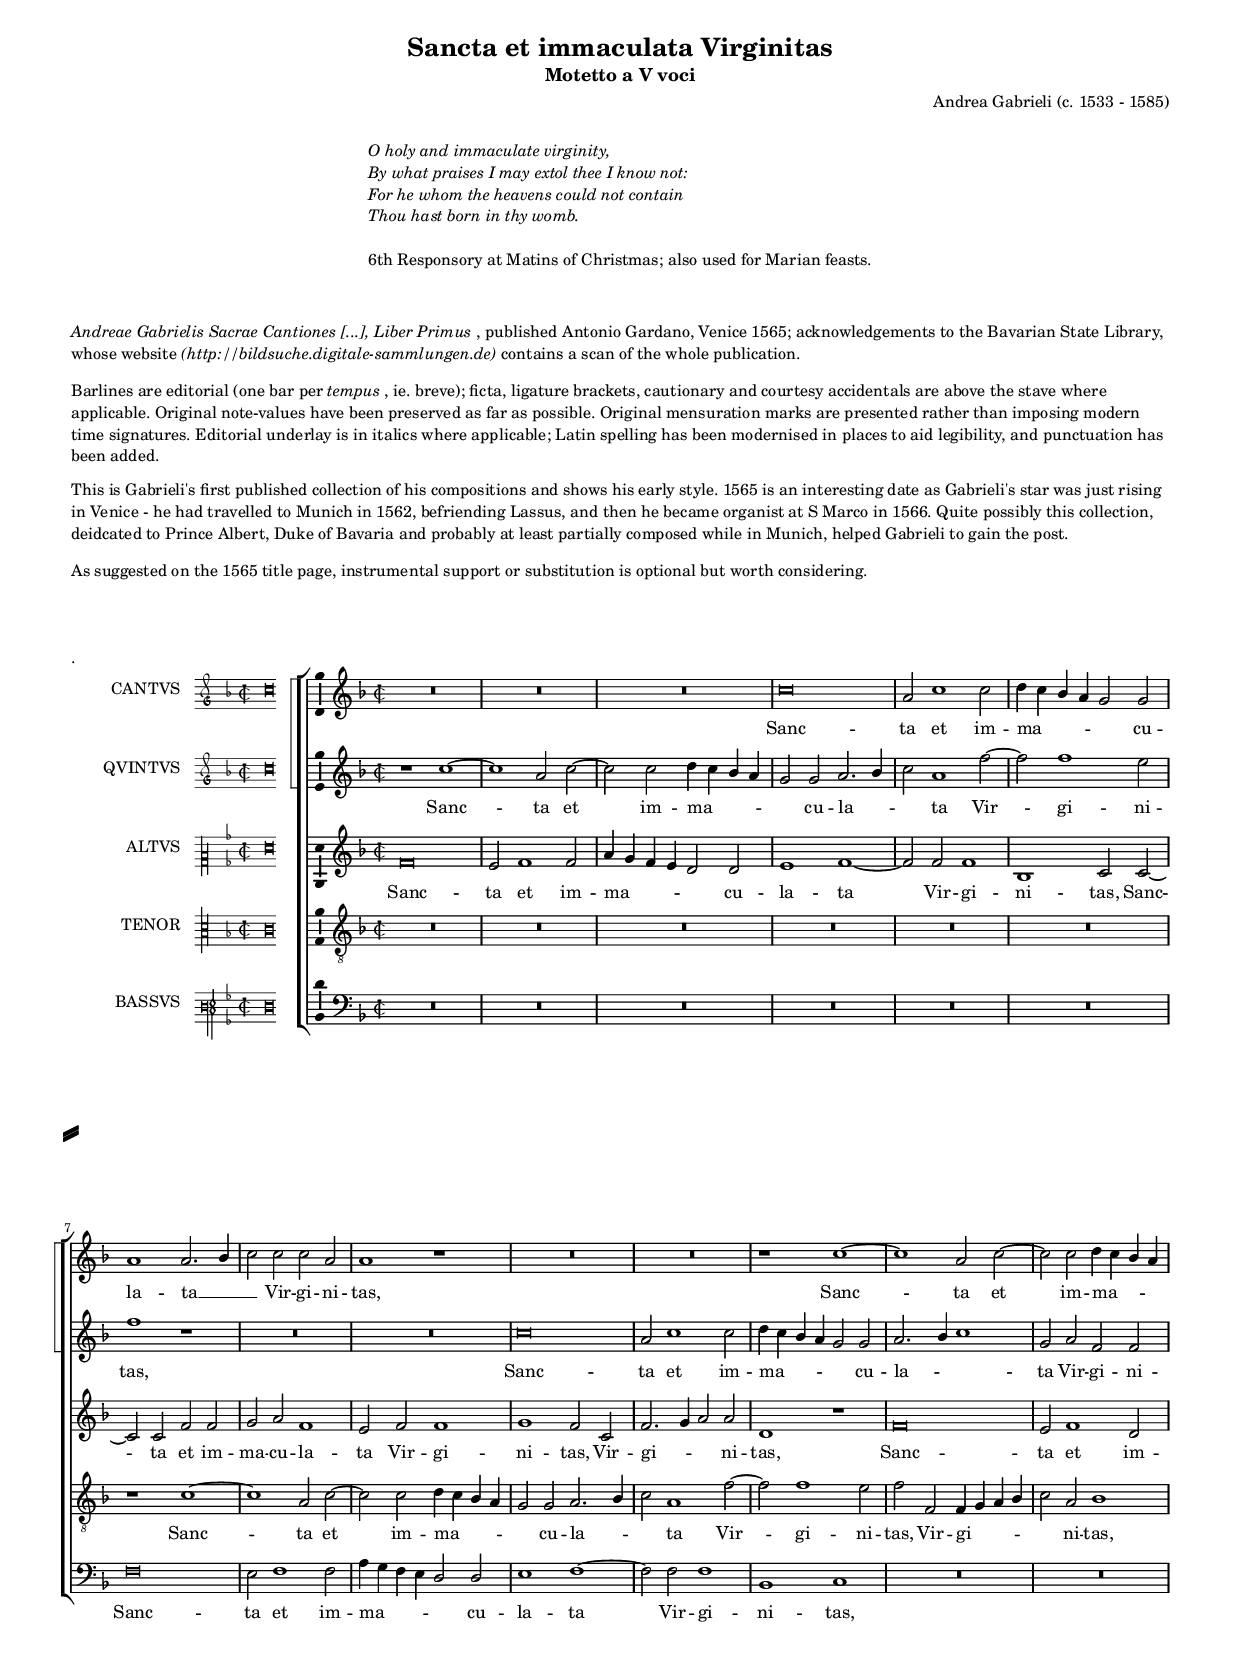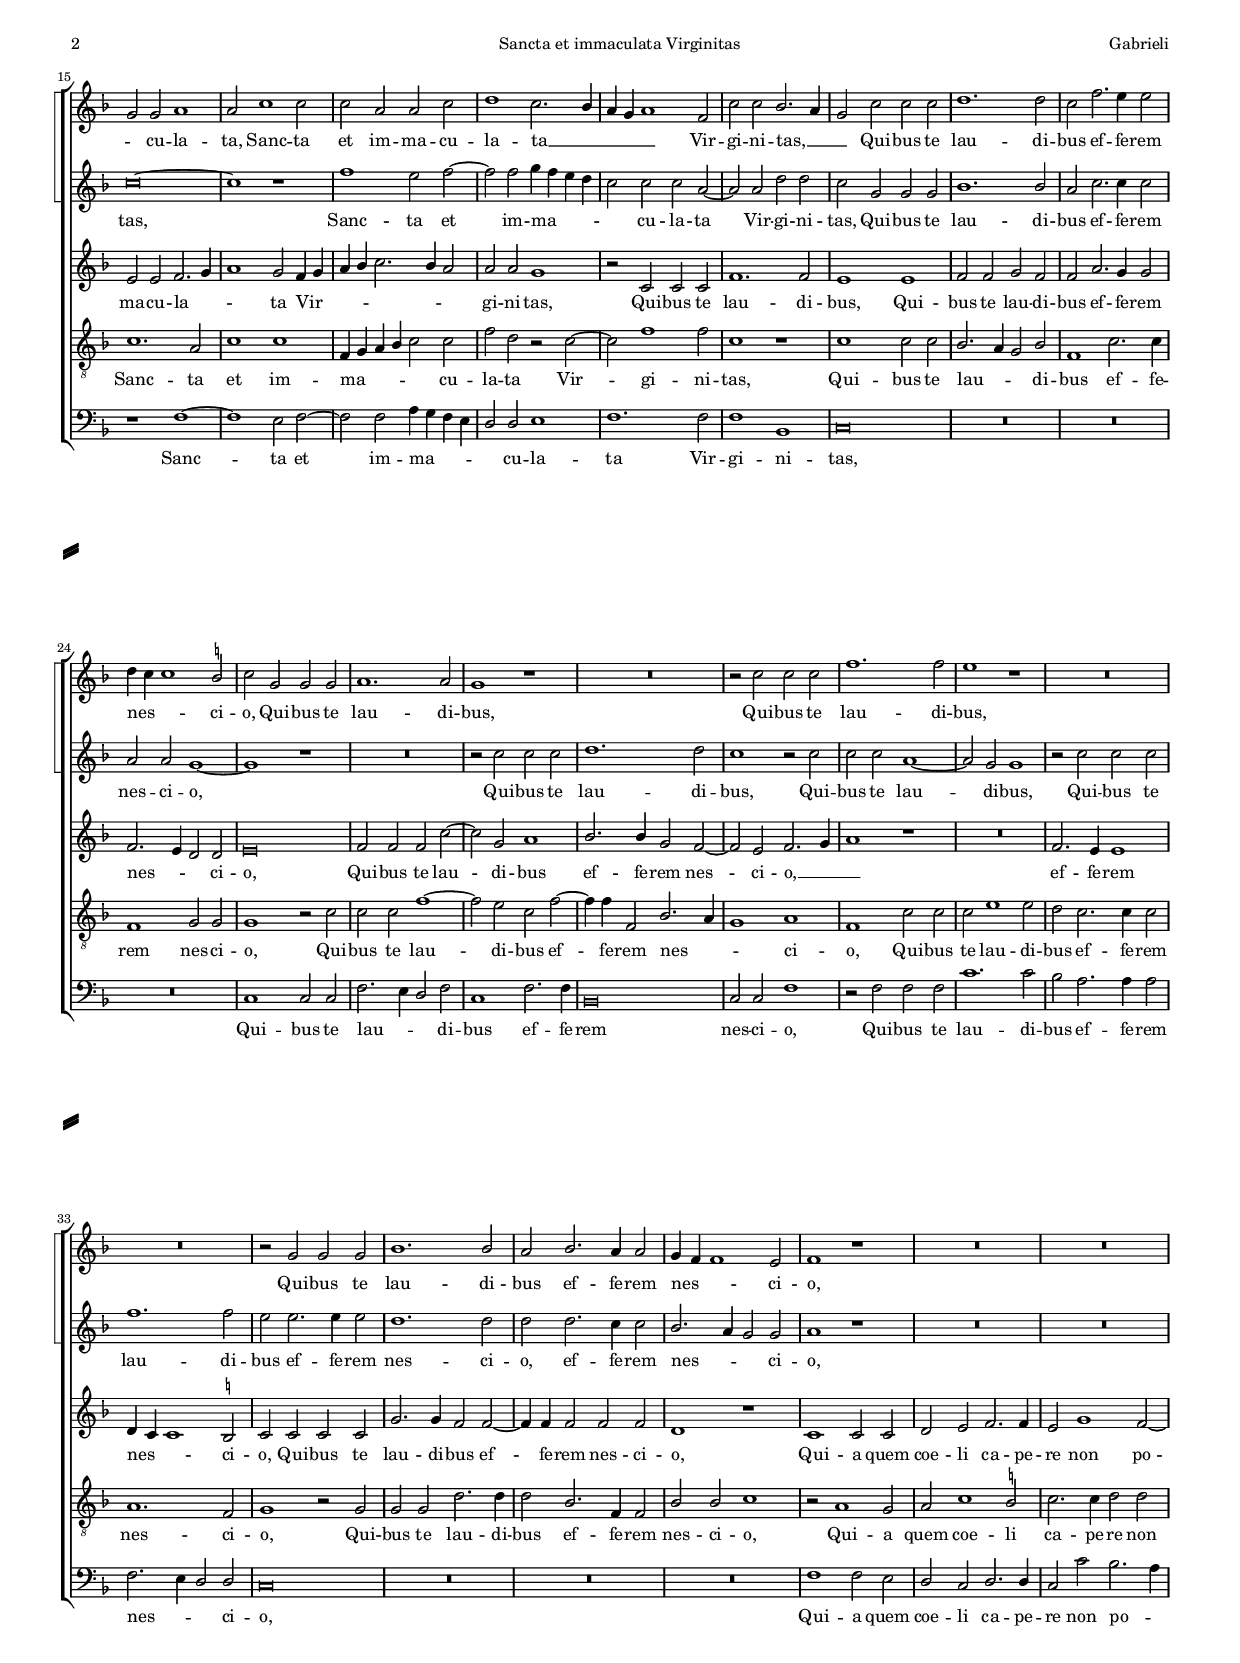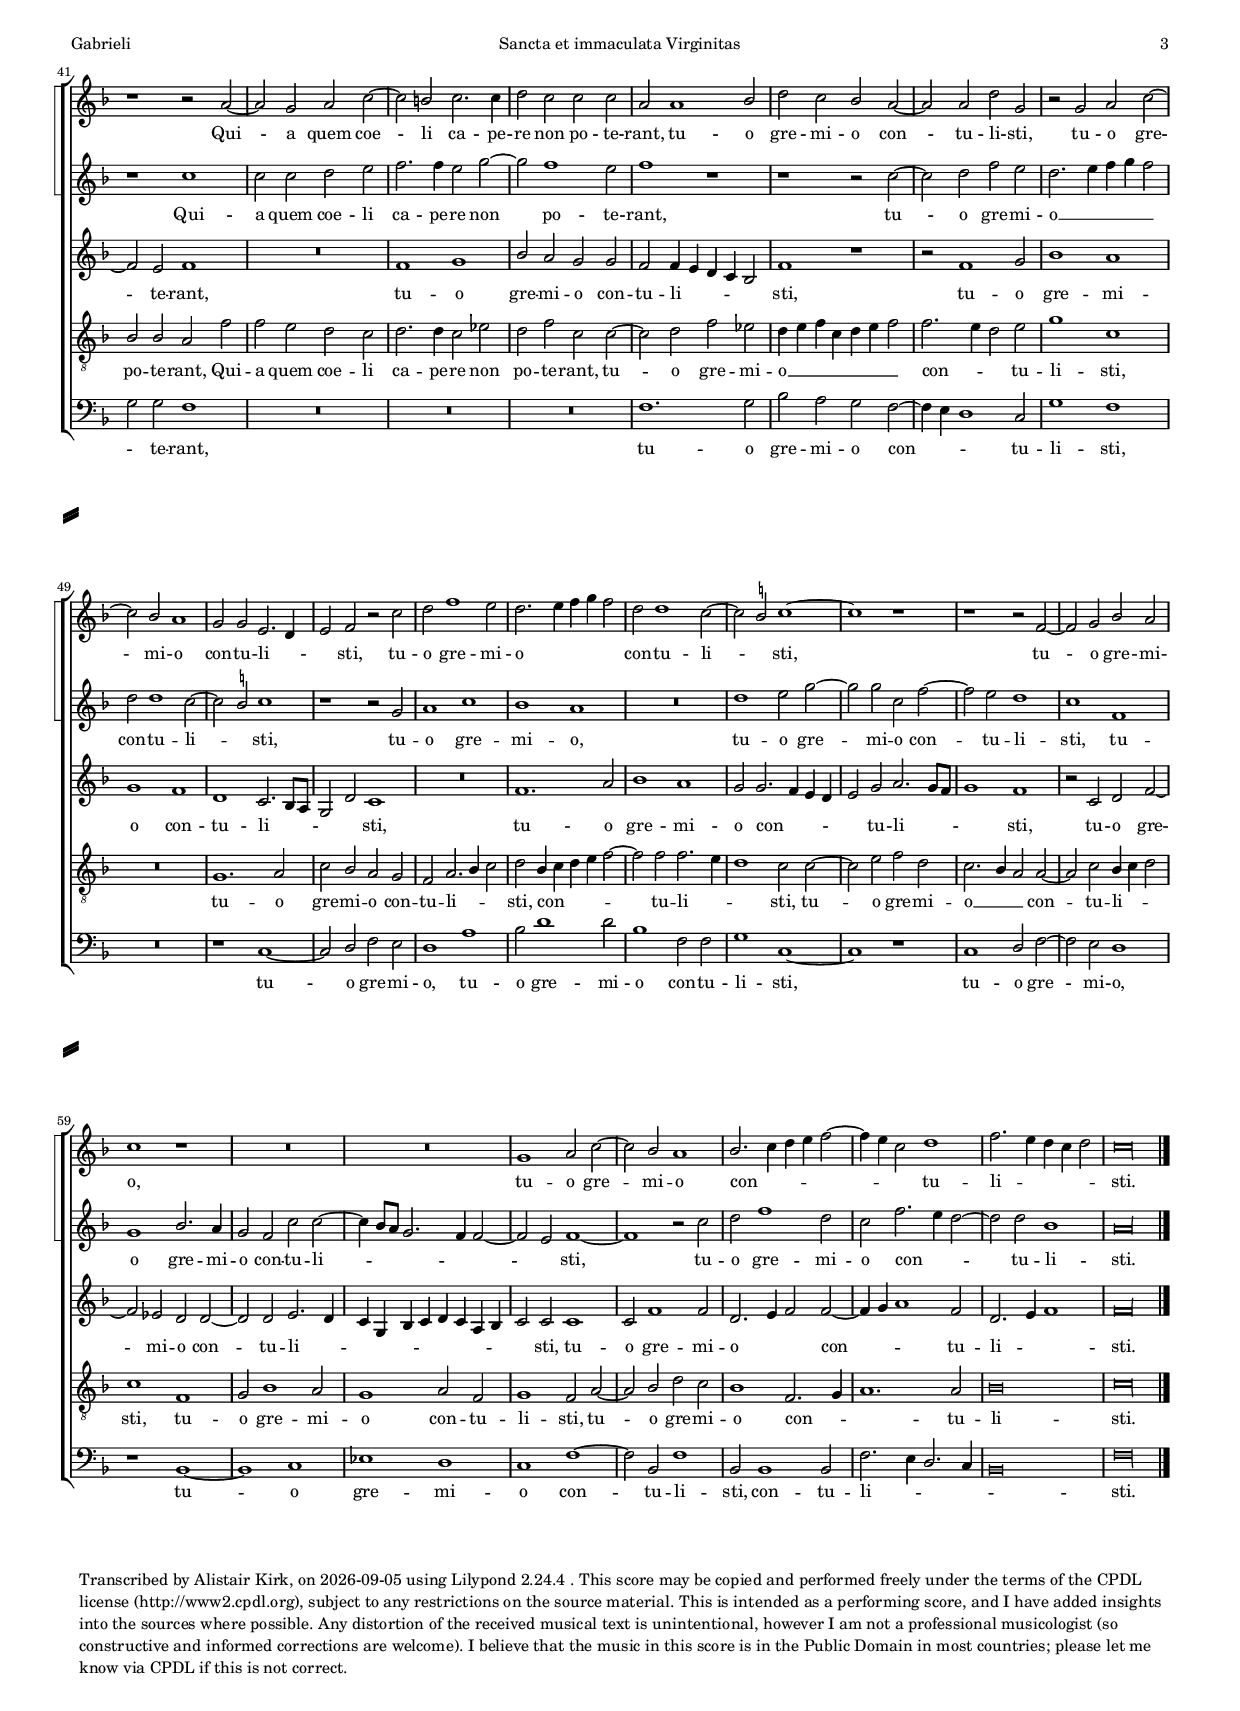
%
%  Alistair Kirk's Lilypond Template for Polyphonic Music - last revised 2015-04-29.
%
%  Best edited using Frescobaldi!  Get it from frescobaldi.org - a highly recommended
%  Lilypond editor.
%

%%%%%%%%%%%%%%%%%%
% 1 - Description of this score
%%%%%%%%%%%%%%%%%%

%%% 1A - paper layout
%

#(set-default-paper-size "a4")
#(set-global-staff-size 14)
\paper {
        left-margin   = 12\mm
        right-margin   = 12\mm
        top-margin    = 10\mm
        bottom-margin = 10\mm
}

%%% 1B - titles
%

\header {
	title = "Sancta et immaculata Virginitas"
	subtitle = "Motetto a V voci"
	% poet = ""
	% subsubtitle = "VIII Vocum"
	% arranger = ""
	composer = "Andrea Gabrieli (c. 1533 - 1585)"
	% opus=""
}

hcomposer = "Gabrieli"
htitle = "Sancta et immaculata Virginitas"

%%% 1C - Transposition of the whole score.
%
% This works relative to c.
%  Ie. To keep original pitch leave this as 'c' (without quotes).
% To transpose the whole score up a tone set to 'd'.  For down a tone, set to 'bes,' (note the comma) etc
%  Everything is transposed, including key signatures etc (but prefatory staves are not affected).

TranspositionInterval = c



%%% 1D - clefs and stave labels
%

StaveAClef =  "treble"
StaveALabel =  "CANTVS"

StaveBClef =  "treble"
StaveBLabel =  "QVINTVS"

StaveCClef =  "treble"
StaveCLabel =  "ALTVS"

StaveDClef =  "treble_8"
StaveDLabel =  "TENOR"

StaveEClef =   "bass"
StaveELabel =   "BASSVS"

StaveFClef =  "treble_8"
StaveFLabel =   "Altus"

StaveGClef =   "treble_8"
StaveGLabel =   "Tenor"

StaveHClef =   "bass"
StaveHLabel =   "Bassus"

%%% 1E - key and time signature
%

gkeysig = {\key f \major}  %  Nb.  don't need to change this even if transposing - see above
global = {
	\time 2/1  %nb this might be overridden elsewhere (actually thinking of getting rid of it here...
	\gkeysig
        \override Score.MetronomeMark #'transparent = ##t
}

%%%1f  - What sound and tempo to use for the output MIDI file
%

% Tempo:
% Set the first number in the line below to set the playback speed.
% The number controls the length of the semibreve (which is the
% tactus of most 16th century polyphony written in tempus imperfectum)
% Suggest something in the range of 35 (very slow) to 65 (very fast).
% 45 is my default.

midiTactus = #(ly:make-moment 45 1)

% Playback sound:
% I think ocarina sounds a bit like a chamber organ on most General MIDI
% soundbanks, and annoys me the least of all the various terrible options,
% but suit yourself!
% "recorder" may also be useful on your computer??

MidiPlaybackSound = "ocarina"


%%%%%%%%%%%%%%%%%%
% 2 - Generic 'technical' settings (shouldn't usually need to change any of these unless personal preference suggests otherwise)
%%%%%%%%%%%%%%%%%%

\layout {
	\context {
		\Voice
			\remove "Note_heads_engraver"
			\consists "Completion_heads_engraver"
			\override NoteHead #'style = #'baroque

                         % These two go together!
                         \override Slur #'transparent = ##t
                         \override AccidentalSuggestion #'avoid-slur = #'inside  % Doesm't seem to help (in that ficta are shown way outside the stave when theres a slur) but does at least suppress all the error messages in the log file!


			\remove "Rest_engraver"
			\consists "Completion_rest_engraver"
                        \override Stem #'neutral-direction = #up

	}
	\context {
		\Staff
			\consists Ambitus_engraver
                        %% \override Stem #'thickness = #0.9
                        \RemoveEmptyStaves
	}
        \context {
                \StaffGroup
                        \consists "Separating_line_group_engraver"
	}
        \context {
                 \Score
                          \override BarNumber #'padding = #1.5
                          %\override BarNumber #'font-size = #1
                          %\override BarLine #'transparent = ##t	%% Uncomment for Mensurstriche (also change from ChoirStaff to Staffgroup and comment out completion_heads_engraver etc
                          %\override BarLine #'hair-thickness = #0.9   %% Example of how to manipulate barlines
        }
        \context {
                \Lyrics
                       %\override LyricText #'font-size = #1.2
                       %\override LyricText #'whiteout = ##t		% Might help with mensurstriche
                       %\override LyricExtender #'whiteout = ##t	% Might help with mensurstriche
                       %\override LyricHyphen #'whiteout = ##t		% Might help with mensurstriche
	}
}
\paper {
	ragged-last-bottom = ##f
  	ragged-bottom = ##f
	system-separator-markup = \slashSeparator
        evenHeaderMarkup=\markup  \fill-line { \fromproperty #'page:page-number-string \htitle \hcomposer }
	oddHeaderMarkup= \markup  \fill-line { \on-the-fly #not-first-page \hcomposer \on-the-fly #not-first-page \htitle \on-the-fly #not-first-page \fromproperty #'page:page-number-string }
         top-system-spacing #'basic-distance = #7    % Top stave is a bit too close to the page headers.
         % systems-per-page = 3  	% Lilypond rarely needs forcing like this...
         %  system-count = 13   	% ditto
         % page-count = 8    		% ditto
}




%%% The main musical content is in the two linked files below:


%%%%%%%%%%%%%%%%%%
% Some useful definitions for early music
%%%%%%%%%%%%%%%%%%

italicas=\override LyricText #'font-shape = #'italic
rectas=\override LyricText #'font-shape = #'upright
ss=\once \set suggestAccidentals = ##t
ficta = \once \set suggestAccidentals = ##t
date = #(strftime "%Y-%m-%d" (localtime (current-time)))

%% Defining graphics for unusual mensural time signatures!
#(
  define ((double-time-signature2 glyph a) grob) (
       grob-interpret-markup grob (
          markup  (
            #:line ( #:musicglyph glyph #:number #:vcenter a )
          )
       )
  )
)
#(
  define ((double-time-signature3 glyph a b) grob) (
       grob-interpret-markup grob (
          markup  (
            #:line ( #:musicglyph glyph #:vcenter #:column (a b) )
          )
       )
  )
)
#(
  define ((custom-time-signature glyph) grob) (
       grob-interpret-markup grob (
          markup  (
            #:line ( #:musicglyph glyph)
          )
       )
  )
)


%%%%%%%%%%%%%%%%%%
% 3 - Score content: notes
%%%%%%%%%%%%%%%%%%

\language "english"

StaveANotes = {

          \override Score.TimeSignature.stencil =
            #(custom-time-signature "timesig.mensural22")
        \time 2/1

  R\longa R\breve c''\breve a'2 c''1 c''2 d''4 ( c''4 bf'4
  a'4 g'2 ) g'2   % 2
  a'1 a'2. ( bf'4 c''2 ) c''2 c''2 a'2 a'1
  r1 R\longa r1  c''\breve
   a'2 c''1 c''2 d''4 ( c''4 bf'4 a'4 g'2 ) g'2 a'1 a'2 c''1 c''2
  c''2 a'2 a'2 c''2 d''1 c''2. ( bf'4   % 4
  a'4 g'4 a'1 ) f'2 c''2 c''2 bf'2. ( a'4 g'2 ) c''2 c''2 c''2 d''1.
  d''2 c''2 f''2. e''4 e''2 d''4 ( c''4 c''1 ) \ficta b'2   % 5
  c''2 g'2 g'2 g'2 a'1. a'2 g'1 r1 R\breve r2 c''2 c''2 c''2 f''1. f''2
    % 6
  e''1
  r1 R\longa r2 g'2 g'2 g'2 bf'1. bf'2 a'2 bf'2. a'4 a'2   % 7
  g'4 ( f'4 f'1 ) e'2 f'1
  r1 R\longa r1 r2 a'1 g'2 a'2 c''1 % 8
  b'2 c''2. c''4 d''2 c''2 c''2 c''2 a'2 a'1 bf'2 d''2 c''2 bf'2
  a'1 a'2 d''2 g'2 r2 g'2 a'2 c''1 % 9
  bf'2 a'1 g'2 g'2 e'2. ( d'4 e'2 ) f'2 r2 c''2 d''2 f''1 e''2
  d''2. ( e''4 f''4 g''4 f''2 ) d''2 d''1 c''1 (
  \ficta  b'2 ) c''\breve r\breve r2 f'1 g'2 bf'2 a'2 c''1
   r1 R\longa
   g'1 a'2 c''1 bf'2 a'1 bf'2. ( c''4 d''4 e''4 f''2. e''4 c''2
  ) d''1 f''2. ( e''4 d''4 c''4 d''2 )   % 12
  c''\maxima*1/4

	\bar "|."

}
StaveBNotes = {

  r1 c''\breve a'2 c''1 c''2
  d''4 ( c''4 bf'4 a'4 g'2 ) g'2 a'2. ( bf'4 c''2 ) a'1 f''1 f''1 e''2
    % 2
  f''1 r1 R\longa c''\breve a'2 c''1 c''2 d''4 ( c''4 bf'4 a'4 g'2 )
  g'2   % 3
  a'2. ( bf'4 c''1 ) g'2 a'2 f'2 f'2 c''\breve. r1 f''1 e''2 f''1
   f''2 g''4 ( f''4 e''4 d''4   % 4
  c''2 ) c''2 c''2 a'1 a'2 d''2 d''2 c''2 g'2 g'2 g'2 bf'1. bf'2 a'2
  c''2. c''4 c''2 a'2 a'2 g'\breve % 5
   r1 R\breve r2 c''2 c''2 c''2 d''1. d''2 c''1 r2 c''2 c''2 c''2
  a'1. % 6
   g'2 g'1 r2 c''2 c''2 c''2 f''1. f''2 e''2 e''2. e''4 e''2 d''1.
  d''2 d''2 d''2. c''4 c''2   % 7
  bf'2. ( a'4 g'2 ) g'2 a'1 r1 R\longa r1 c''1 c''2 c''2 d''2 e''2   % 8
  f''2. f''4 e''2 g''1 f''1 e''2 f''1 r\breve r2 c''1 d''2 f''2 e''2
  d''2. ( e''4 f''4 g''4 f''2 )   % 9
  d''2 d''1 c''1 ( \ficta b'2 ) c''1 r1 r2 g'2 a'1 c''1 bf'1 a'1 R\breve
  d''1 e''2 g''1 g''2 c''2 f''1 e''2 d''1 c''1 f'1 g'1 bf'2. a'4 g'2
  f'2 c''2 c''2. (   % 11
   bf'8 a'8 g'2. f'4 f'1 e'2 ) f'\breve r2 c''2 d''2 f''1 d''2 c''2
  f''2. ( e''4 d''1 ) d''2 bf'1   % 12
  a'\maxima*1/4
}
StaveCNotes = {
  f'\breve e'2 f'1 f'2
  a'4 ( g'4 f'4 e'4 d'2 ) d'2 e'1 f'1. f'2 f'1 bf1 c'2 c'1 % 2
   c'2 f'2 f'2 g'2 a'2 f'1 e'2 f'2 f'1 g'1 f'2 c'2 f'2. ( g'4 a'2 )
  a'2 d'1 r1   % 3
  f'\breve e'2 f'1 d'2 e'2 e'2 f'2. ( g'4 a'1 ) g'2 f'4 ( g'4 a'4 bf'4
  c''2. bf'4 a'2 ) a'2 a'2 g'1   % 4
  r2 c'2 c'2 c'2 f'1. f'2 e'1 e'1 f'2 f'2 g'2 f'2 f'2 a'2. g'4 g'2 f'2.
  ( e'4 d'2 ) d'2   % 5
  e'\breve f'2 f'2 f'2 c''1 g'2 a'1 bf'2. bf'4 g'2 f'1 e'2 f'2. ( g'4
  a'1 ) r1   % 6
  R\breve f'2. e'4 e'1 d'4 ( c'4 c'1 ) \ficta b2 c'2 c'2 c'2 c'2 g'2. g'4 f'2
  f'2. f'4 f'2 f'2 f'2   % 7
  d'1 r1 c'1 c'2 c'2 d'2 e'2 f'2. f'4 e'2 g'1 f'1 e'2 f'1
  R\breve   % 8
  f'1 g'1 bf'2 a'2 g'2 g'2 f'2 f'4 ( e'4 d'4 c'4 bf2 ) f'1 r1 r2 f'1
  g'2 bf'1 a'1   % 9
  g'1 f'1 d'1 c'2. ( bf8 a8 g2 d'2 ) c'1
  R\breve f'1. a'2 bf'1 a'1
  g'2 g'2. ( f'4 e'4 d'4 e'2 ) g'2 a'2. ( g'8 f'8 g'1 ) f'1 r2 c'2 d'2
  f'1 ef'2 d'2 d'1 d'2 e'2. ( d'4   % 11
  c'4 g4 bf4 c'4 d'4 c'4 a4 bf4 c'2 ) c'2 c'1 c'2 f'1 f'2 d'2. ( e'4
  f'2 ) f'2. ( g'4 a'1 ) f'2 d'2. ( e'4 f'1 )   % 12
  f'\maxima*1/4

}
StaveDNotes = {
  R\longa*3
  r1 c'\breve a2 c'1 c'2 d'4 ( c'4 bf4 a4 g2 ) g2 a2. ( bf4 c'2
  ) a1 f'1 f'1 e'2   % 3
  f'2 f2 f4 ( g4 a4 bf4 c'2 ) a2 bf1 c'1. a2 c'1 c'1 f4 ( g4 a4 bf4 c'2
  ) c'2 f'2 d'2 r2 c'1 % 4
   f'1 f'2 c'1 r1 c'1 c'2 c'2 bf2. ( a4 g2 ) bf2 f1 c'2. c'4 f1 g2
  g2   % 5
  g1 r2 c'2 c'2 c'2 f'1. e'2 c'2 f'2. f'4 f2 bf2. ( a4 g1 ) a1 f1 c'2
  c'2   % 6
  c'2 e'1 e'2 d'2 c'2. c'4 c'2 a1. f2 g1 r2 g2 g2 g2 d'2. d'4 d'2 bf2.
  f4 f2   % 7
  bf2 bf2 c'1 r2 a1 g2 a2 c'1 \ficta b2 c'2. c'4 d'2 d'2 bf2 bf2 a2 f'2 f'2
  e'2 d'2 c'2   % 8
  d'2. d'4 c'2 ef'2 d'2 f'2 c'2 c'1 d'2 f'2 ef'2 d'4 ( e'4 f'4 c'4 d'4
  e'4 f'2 ) f'2. ( e'4 d'2 ) e'2 g'1 c'1   % 9
  R\breve g1. a2 c'2 bf2 a2 g2 f2 a2. ( bf4 c'2 ) d'2 bf4 ( c'4 d'4 e'4
  f'1 ) f'2 f'2. ( e'4
  d'1 ) c'2 c'1 e'2 f'2 d'2 c'2. ( bf4 a2 ) a1 c'2 bf4 ( c'4 d'2 ) c'1
  f1 g2 bf1 a2   % 11
  g1 a2 f2 g1 f2 a1 bf2 d'2 c'2 bf1 f2. ( g4 a1. ) a2 bf\breve   % 12
  c'\maxima*1/4

}
StaveENotes = {
  R\longa*3
  f\breve e2 f1 f2 a4 ( g4 f4 e4 d2 ) d2 e1 f1. f2 f1 bf,1 c1   % 3
  R\longa r1 f\breve e2 f1 f2 a4 ( g4 f4 e4 d2 ) d2 e1   % 4
  f1. f2 f1 bf,1 c\breve R\longa R\breve   % 5
  c1 c2 c2 f2. ( e4 d2 ) f2 c1 f2. f4 bf,\breve c2 c2 f1 r2 f2 f2 f2   % 6
  c'1. c'2 bf2 a2. a4 a2 f2. ( e4 d2 ) d2 c\breve
  R\longa  R\breve
  f1 f2 e2 d2 c2 d2. d4 c2 c'2 bf2. ( a4 g2 ) g2 f1
  R\breve R\longa f1. g2 bf2 a2 g2 f2. (  e4 d1 ) c2 g1 f1   % 9
  R\breve r1 c1. d2 f2 e2 d1 a1 bf2 d'1 d'2 bf1 f2 f2
  g1 c\breve r1 c1 d2 f1 e2 d1 r1 bf,\breve c1   % 11
  ef1 d1 c1 f1. bf,2 f1 bf,2 bf,1 bf,2 f2. ( e4 d2. c4 bf,\breve )   % 12
  f\maxima*1/4

}
StaveFNotes = { }
StaveGNotes = {  }
StaveHNotes = {  }

%%%%%%%%%%%%%%%%%%
% 4 - Score content: text / lyrics
%%%%%%%%%%%%%%%%%%

StaveALyrics = \lyricmode {

    Sanc -- ta et im -- ma -- cu -- la -- ta __ Vir -- gi -- ni -- tas,
    Sanc -- ta et im -- ma -- cu -- la -- ta,
    Sanc -- ta et im -- ma -- cu -- la -- ta __ Vir -- gi -- ni -- tas, __
    Qui -- bus te lau -- di -- bus ef -- fe -- rem nes -- ci -- o,
    Qui -- bus te lau -- di -- bus,
    Qui -- bus te lau -- di -- bus,
    Qui -- bus te lau -- di -- bus ef -- fe -- rem nes -- ci -- o,
    Qui -- a quem coe -- li ca -- pe -- re non po -- te -- rant,
    tu -- o gre -- mi -- o con -- tu -- li -- sti,
    tu -- o gre -- mi -- o con -- tu -- li -- sti,
    tu -- o gre -- mi -- o con -- tu -- li -- sti,
    tu -- o gre -- mi -- o,
    tu -- o gre -- mi -- o con -- tu -- li -- sti.

}
StaveBLyrics = \lyricmode {
  	Sanc -- ta et im -- ma -- cu -- la -- ta Vir -- gi -- ni -- tas,
	Sanc -- ta et im -- ma -- cu -- la -- ta Vir -- gi -- ni -- tas,
	Sanc -- ta et im -- ma -- cu -- la -- ta Vir -- gi -- ni -- tas,
	Qui -- bus te lau -- di -- bus ef -- fe -- rem nes -- ci -- o,
	Qui -- bus te lau -- di -- bus,
	Qui -- bus te lau -- di -- bus,
	Qui -- bus te lau -- di -- bus ef -- fe -- rem nes -- ci -- o,
	ef -- fe -- rem nes -- ci -- o,
	Qui -- a quem coe -- li ca -- pe -- re non po -- te -- rant,
	tu -- o gre -- mi -- o __ con -- tu -- li -- sti,
	tu -- o gre -- mi -- o,
	tu -- o gre -- mi -- o con -- tu -- li -- sti,
	tu -- o gre -- mi -- o con -- tu -- li -- sti,
	tu -- o gre -- mi -- o con -- tu -- li -- sti.


}
StaveCLyrics = \lyricmode {

    Sanc -- ta et im -- ma -- cu -- la -- ta Vir -- gi -- ni -- tas,
    Sanc -- ta et im -- ma -- cu -- la -- ta Vir -- gi -- ni -- tas,
    Vir -- gi -- ni -- tas,
    Sanc -- ta et im -- ma -- cu -- la -- ta Vir -- gi -- ni -- tas,
    Qui -- bus te lau -- di -- bus,
    Qui -- bus te lau -- di -- bus ef -- fe -- rem nes -- ci -- o,
    Qui -- bus te lau -- di -- bus ef -- fe -- rem nes -- ci -- o, __
    ef -- fe -- rem nes -- ci -- o,
    Qui -- bus te lau -- di -- bus ef -- fe -- rem nes -- ci -- o,
    Qui -- a quem coe -- li ca -- pe -- re non po -- te -- rant,
    tu -- o gre -- mi -- o con -- tu -- li -- sti,
    tu -- o gre -- mi -- o con -- tu -- li -- sti,
    tu -- o gre -- mi -- o con -- tu -- li -- sti,
    tu -- o gre -- mi -- o con -- tu -- li -- sti,
    tu -- o gre -- mi -- o con -- tu -- li -- sti.


}
StaveDLyrics = \lyricmode {
  	Sanc -- ta et im -- ma -- cu -- la -- ta Vir -- gi -- ni -- tas,
	Vir -- gi -- ni -- tas,
	Sanc -- ta et im -- ma -- cu -- la -- ta Vir -- gi -- ni -- tas,
	Qui -- bus te lau -- di -- bus ef -- fe -- rem nes -- ci -- o,
	Qui -- bus te lau -- di -- bus ef -- fe -- rem nes -- ci -- o,
	Qui -- bus te lau -- di -- bus ef -- fe -- rem nes -- ci -- o,
	Qui -- bus te lau -- di -- bus ef -- fe -- rem nes -- ci -- o,
        Qui -- a quem coe -- li ca -- pe -- re non po -- te -- rant,
	Qui -- a quem coe -- li ca -- pe -- re non po -- te -- rant,
	tu -- o gre -- mi -- o __ con -- tu -- li -- sti,
	tu -- o gre -- mi -- o con -- tu -- li -- sti,
	con -- tu -- li -- sti,
	tu -- o gre -- mi -- o __ con -- tu -- li -- sti,
	tu -- o gre -- mi -- o con -- tu -- li -- sti,
	tu -- o gre -- mi -- o con -- tu -- li -- sti.

}
StaveELyrics = \lyricmode {
  	Sanc -- ta et im -- ma -- cu -- la -- ta Vir -- gi -- ni -- tas,
	Sanc -- ta et im -- ma -- cu -- la -- ta Vir -- gi -- ni -- tas,
	Qui -- bus te lau -- di -- bus ef -- fe -- rem nes -- ci -- o,
	Qui -- bus te lau -- di -- bus ef -- fe -- rem nes -- ci -- o,
	Qui -- a quem coe -- li ca -- pe -- re non po -- te -- rant,
	tu -- o gre -- mi -- o con -- tu -- li -- sti,
	tu -- o gre -- mi -- o,
	tu -- o gre -- mi -- o con -- tu -- li -- sti,
	tu -- o gre -- mi -- o,
	tu -- o gre -- mi -- o con -- tu -- li -- sti,
	con -- tu -- li -- sti.


}
StaveFLyrics = \lyricmode { A }
StaveGLyrics = \lyricmode { A }
StaveHLyrics = \lyricmode { A }

 % Tanslation and attribution of text
 \markup {
        \vspace #1
	\fill-line {
		\column {
                        \vspace #1
			\line { \italic { O holy and immaculate virginity,}}
			\line { \italic { By what praises I may extol thee I know not:}}
			\line { \italic { For he whom the heavens could not contain}}
			\line { \italic { Thou hast born in thy womb. } }
			\vspace #1
			\line { 6th Responsory at Matins of Christmas; also used for Marian feasts.  }
		}
	}
}



%%%%%%%%%%%%%%%%%%
% 5 - Editorial content, including prefatory stave / incipit settings and notes
%%%%%%%%%%%%%%%%%%

 %  Should very rarely need to be touched once a given piece has been typeset

% 5a Editorial method and comments
\markup {
    \vspace #3
    \column {
          %\wordwrap  { \italic { Music source and editorial comments go here.} }

          \wordwrap  {
              \italic {Andreae Gabrielis Sacrae Cantiones [...], Liber Primus}
              , published Antonio Gardano, Venice 1565;
              acknowledgements to the Bavarian State Library,
              whose website \italic{(http://bildsuche.digitale-sammlungen.de)} contains a scan of the whole publication.
          }
          \vspace #1
          \wordwrap  {
              Barlines are editorial (one bar per \italic {tempus}, ie. breve); ficta, ligature brackets, cautionary and
              courtesy accidentals are above the stave where applicable. Original note-values
              have been preserved as far as possible.
              Original mensuration marks are presented rather than imposing modern time signatures.
              Editorial underlay is in italics where applicable;
              Latin spelling has been modernised in places to aid legibility, and punctuation has been
              added.
          }
          \vspace #1
          \wordwrap {
              This is Gabrieli's first published collection of his compositions
              and shows his early style.  1565 is an interesting date as Gabrieli's
              star was just rising in Venice - he had travelled to Munich in 1562,
              befriending Lassus, and then he became organist at S Marco in 1566.
              Quite possibly this collection,  deidcated to Prince Albert, Duke of Bavaria
              and probably at least partially composed while in Munich,
              helped Gabrieli to gain the post.
          }
          \vspace #1
          \wordwrap {
              As suggested on the 1565 title page, instrumental support or substitution
              is optional but worth considering.

          %\wordwrap  { \italic { Barlines and time signatures are editorial; ficta, cautionary and courtesy accidentals are above the stave where applicable.}
	  }
	  \vspace #3
	  .
    }
}

%% 5b - Plainsong incipit - obviously, comment out as required.
%\score   {
%    \transpose c \TranspositionInterval <<
%          \new Staff \with { \remove "Time_signature_engraver" \remove "Ambitus_engraver" } {
%                \set Staff.instrumentName = "Intonation"
%                \clef "treble_8"  \global  \cadenzaOn              <<  {
%                          \override Voice.Slur #'tran%sparent = ##f
%                          f4 s8 f4 s8 f4( g4) s8 g4.
%                      }\addlyrics {  In -- ci -- pit here. }
%               >>
%          }
%     >>
%    \layout {\context { \Voice \remove "Stem_engraver" } }
%}


% 5c - Prefatory staves
\layout {   % Need to modify a couple of settings in the main score layout as well
             indent=4\cm
              \context { \Staff
                         \override InstrumentName #'padding = 2
                         \override InstrumentName #'self-alignment-X = #RIGHT
              }
}
PrefatorySettings = {
  		%\override NoteHead   #'style = #'neomensural      % ie. can set to either Mensural or Neomensural
		%\override Rest #'style = #'neomensural
		%\override Staff.TimeSignature #'style = #'neomensural
                \override Flag #'style = #'mensural
                \autoBeamOff
                 \override Staff.InstrumentName #'Y-extent = #'(-4 . 4)
                 \override Staff.InstrumentName #'self-alignment-X = #RIGHT
                \override Staff.InstrumentName #'padding = 2
                % Uncomment these if you want eg. double b flat in key sig using c2 or f3 clef etc
                % May also have to tweak the numbers (4 vs 5 etc)
                \override Staff.KeySignature.flat-positions = #'((-4 . 4))
                \override Staff.KeySignature.sharp-positions = #'((-4 . 4))
                \cadenzaOn
                \key f \major
		\time 2/2
                \huge
}
PrefatoryLayout = \layout {   % Set the layout inside the incipit
		\context {\Voice
			\remove Ligature_bracket_engraver
			\consists Mensural_ligature_engraver

		}
                \context { \Staff \remove Ambitus_engraver}
		line-width=5
                indent =  0
                ragged-right = ##f
		ragged-last = ##f
                system-count = #1
}
PrefStaveA = \markup {
	\score {
                \new MensuralVoice {
                    \set Staff.instrumentName=\StaveALabel
                    \PrefatorySettings
                    \clef "petrucci-g"
                    c''\breve
                     \bar"" \skip1
		}  \layout {\PrefatoryLayout}
	}
}
PrefStaveB = \markup {
	\score {
                \new MensuralVoice {
                    \set Staff.instrumentName=\StaveBLabel
                    \PrefatorySettings
                    \clef "petrucci-g"
                    c''\breve
                     \bar"" \skip1
		}  \layout {\PrefatoryLayout}
	}
}
PrefStaveC = \markup {
	\score {
                \new MensuralVoice {
                    \set Staff.instrumentName=\StaveCLabel
                    \PrefatorySettings
                    \clef "petrucci-c2"
                    f'\breve
                     \bar"" \skip1
		}  \layout {\PrefatoryLayout}
	}
}
PrefStaveD = \markup {
	\score {
                \new MensuralVoice {
                    \set Staff.instrumentName=\StaveDLabel
                    \PrefatorySettings
                    \clef "petrucci-c3"
                    c'\breve
                     \bar"" \skip1
		}  \layout {\PrefatoryLayout}
	}
}
PrefStaveE = \markup {
	\score {
          \new MensuralVoice {
                    \set Staff.instrumentName=\StaveELabel
                    \PrefatorySettings
                    \clef "petrucci-f3"
                    f\breve
                     \bar"" \skip1
		}  \layout {\PrefatoryLayout}
	}
}
PrefStaveF = \markup {
	\score {
                \new MensuralVoice {
                    \set Staff.instrumentName=\StaveFLabel
                    \PrefatorySettings
                    \clef "petrucci-f4"
                    g2
                     \bar"" \skip1
		}  \layout {\PrefatoryLayout}
	}
}
PrefStaveG = \markup {
	\score {
                \new MensuralVoice {
                    \set Staff.instrumentName=\StaveGLabel
                    \PrefatorySettings
                    \clef "petrucci-f4"
                    g2
                     \bar"" \skip1
		}  \layout {\PrefatoryLayout}
	}
}
PrefStaveH = \markup {
	\score {
                \new MensuralVoice {
                    \set Staff.instrumentName=\StaveHLabel
                    \PrefatorySettings
                    \clef "petrucci-f4"
                    f2
                     \bar"" \skip1
		}  \layout {\PrefatoryLayout}
	}
}





\version "2.18"


\include "Global_Score_block.ly"


\version "2.18"